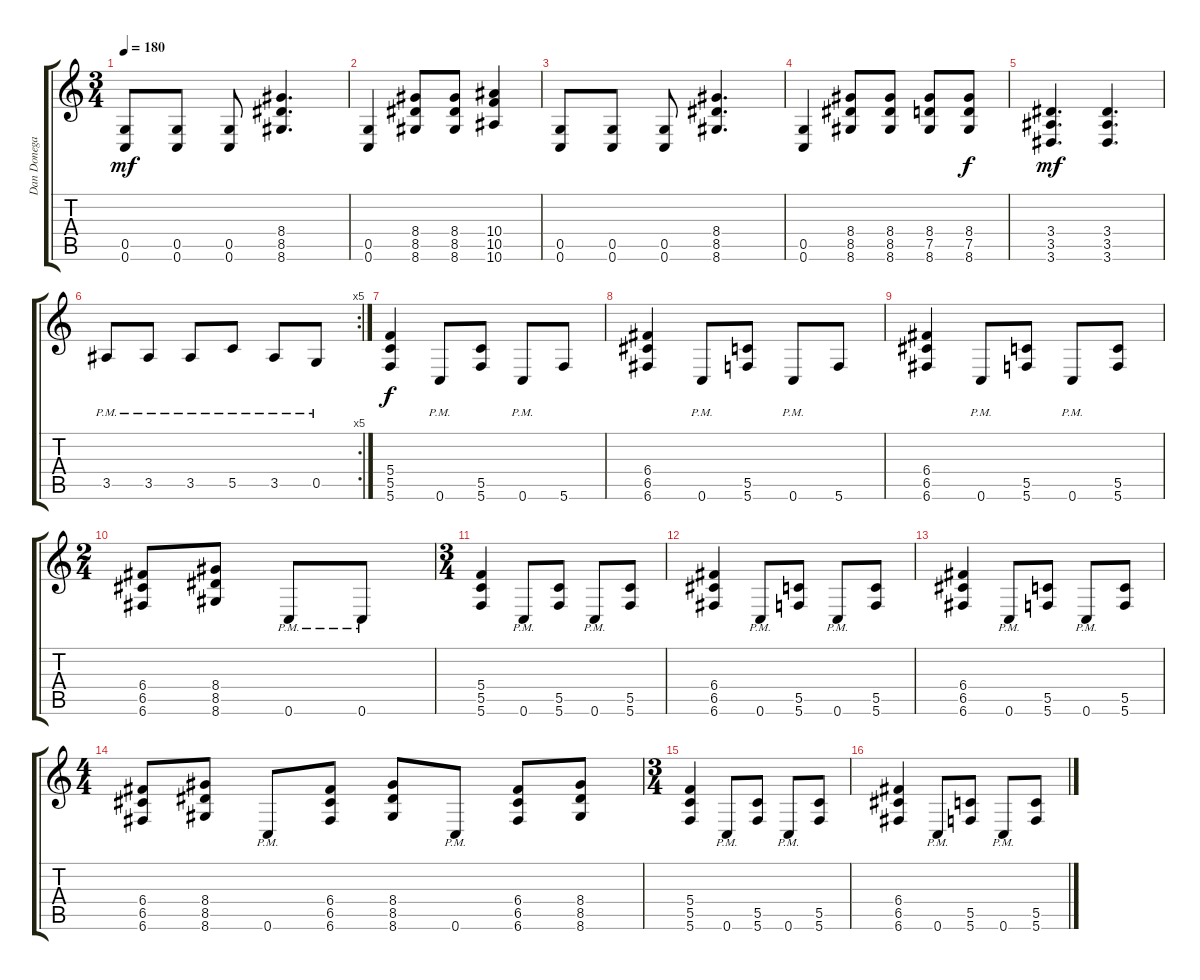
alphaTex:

\track ("Dan Donegan Lead" "Dan Donega") {instrument distortionguitar}
\staff {score tabs}
\tuning (D4 A3 F3 C3 G2 C2) {hide}
\ts (3 4)
\tempo 180
\clef g2
\ks c
(0.5 0.6).8{dy mf} (0.5 0.6).8 (0.5 0.6).8 (8.4 8.5 8.6).4{d} |
(0.5 0.6).4 (8.4 8.5 8.6).8 (8.4 8.5 8.6).8 (10.4 10.5 10.6).4 |
(0.5 0.6).8 (0.5 0.6).8 (0.5 0.6).8 (8.4 8.5 8.6).4{d} |
(0.5 0.6).4 (8.4 8.5 8.6).8 (8.4 8.5 8.6).8 (8.4 7.5 8.6).8 (8.4 7.5 8.6).8{dy f} |
(3.4 3.5 3.6).4{d dy mf} (3.4 3.5 3.6).4{d} |
\rc 5
3.5{pm}.8 3.5{pm}.8 3.5{pm}.8 5.5{pm}.8 3.5{pm}.8 0.5{pm}.8 |
(5.4 5.5 5.6).4{dy f} 0.6{pm}.8 (5.5 5.6).8 0.6{pm}.8 5.6.8 |
(6.4 6.5 6.6).4 0.6{pm}.8 (5.5 5.6).8 0.6{pm}.8 5.6.8 |
(6.4 6.5 6.6).4 0.6{pm}.8 (5.5 5.6).8 0.6{pm}.8 (5.5 5.6).8 |
\ts (2 4)
(6.4 6.5 6.6).8 (8.4 8.5 8.6).8 0.6{pm}.8 0.6{pm}.8 |
\ts (3 4)
(5.4 5.5 5.6).4 0.6{pm}.8 (5.5 5.6).8 0.6{pm}.8 (5.5 5.6).8 |
(6.4 6.5 6.6).4 0.6{pm}.8 (5.5 5.6).8 0.6{pm}.8 (5.5 5.6).8 |
(6.4 6.5 6.6).4 0.6{pm}.8 (5.5 5.6).8 0.6{pm}.8 (5.5 5.6).8 |
\ts (4 4)
(6.4 6.5 6.6).8 (8.4 8.5 8.6).8 0.6{pm}.8 (6.4 6.5 6.6).8 (8.4 8.5 8.6).8 0.6{pm}.8 (6.4 6.5 6.6).8 (8.4 8.5 8.6).8 |
\ts (3 4)
(5.4 5.5 5.6).4 0.6{pm}.8 (5.5 5.6).8 0.6{pm}.8 (5.5 5.6).8 |
(6.4 6.5 6.6).4 0.6{pm}.8 (5.5 5.6).8 0.6{pm}.8 (5.5 5.6).8
